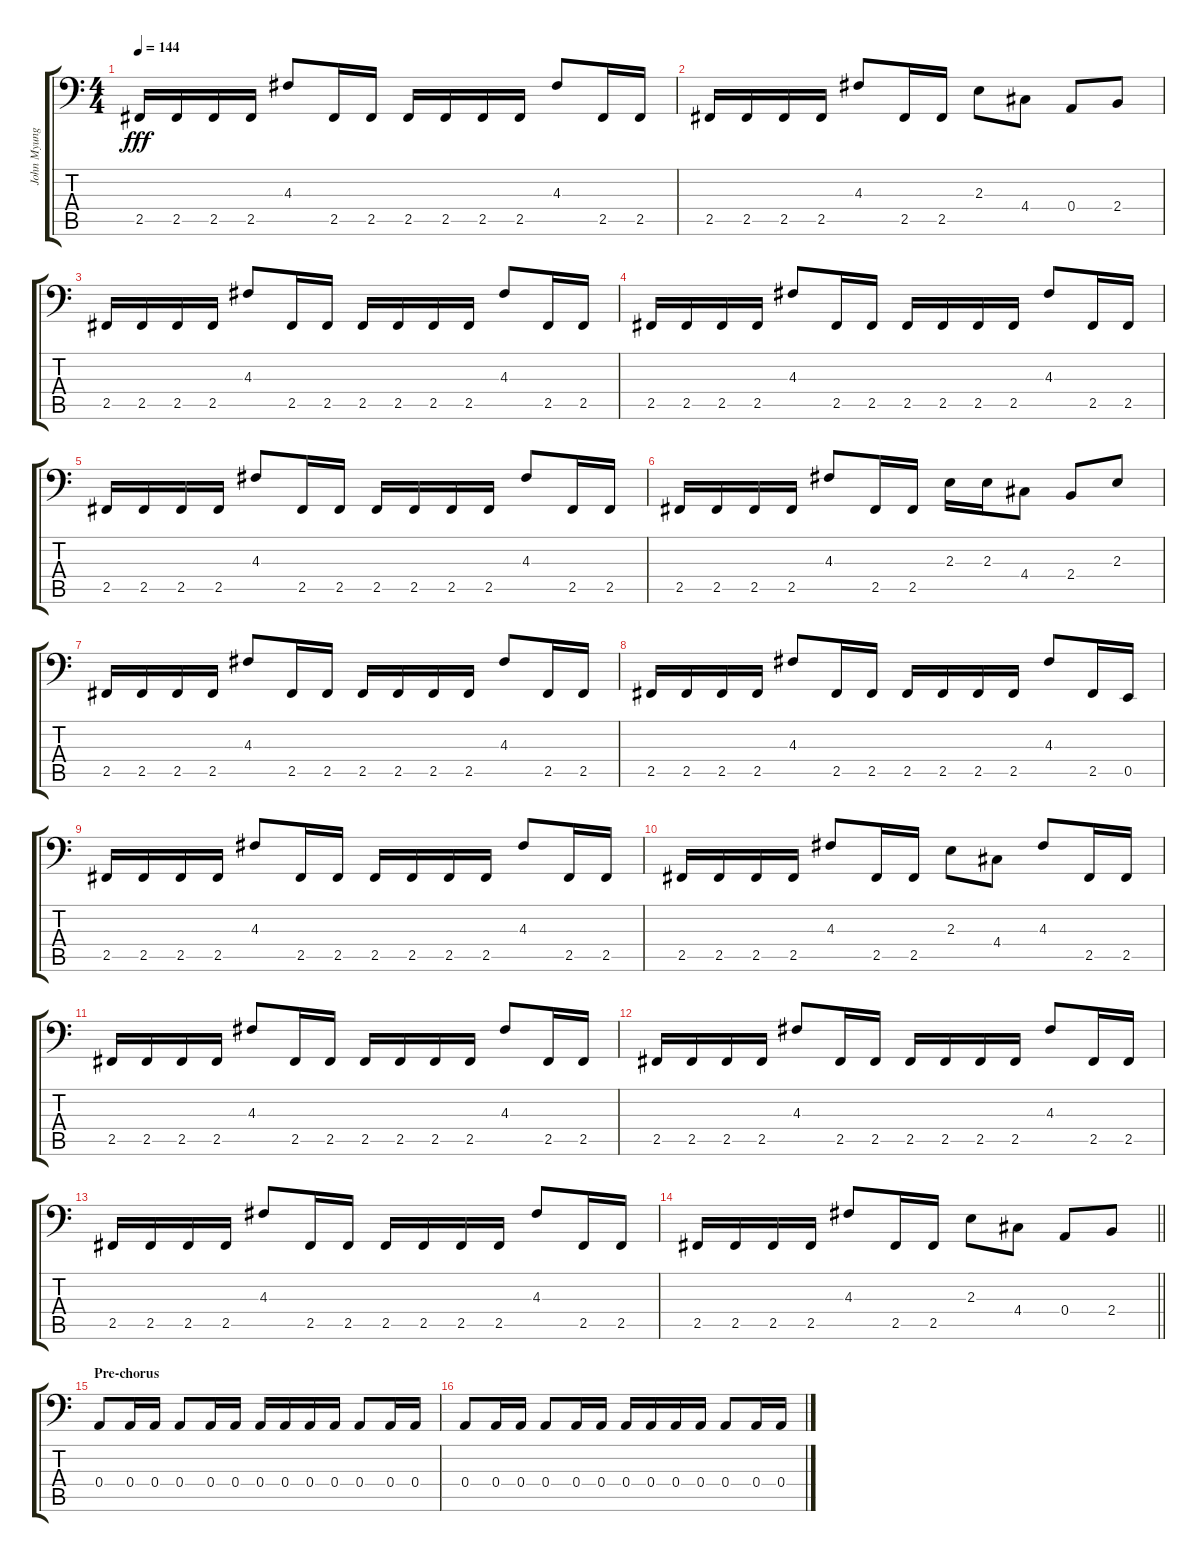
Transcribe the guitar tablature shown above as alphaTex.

\track ("John Myung - bass" "John Myung") {instrument electricbassfinger}
\staff {score tabs}
\tuning (C3 G2 D2 A1 E1 B0) {hide}
\ts (4 4)
\tempo 144
\clef f4
\ks c
2.5.16{dy fff} 2.5.16 2.5.16 2.5.16 4.3.8 2.5.16 2.5.16 2.5.16 2.5.16 2.5.16 2.5.16 4.3.8 2.5.16 2.5.16 |
2.5.16 2.5.16 2.5.16 2.5.16 4.3.8 2.5.16 2.5.16 2.3.8 4.4.8 0.4.8 2.4.8 |
2.5.16 2.5.16 2.5.16 2.5.16 4.3.8 2.5.16 2.5.16 2.5.16 2.5.16 2.5.16 2.5.16 4.3.8 2.5.16 2.5.16 |
2.5.16 2.5.16 2.5.16 2.5.16 4.3.8 2.5.16 2.5.16 2.5.16 2.5.16 2.5.16 2.5.16 4.3.8 2.5.16 2.5.16 |
2.5.16 2.5.16 2.5.16 2.5.16 4.3.8 2.5.16 2.5.16 2.5.16 2.5.16 2.5.16 2.5.16 4.3.8 2.5.16 2.5.16 |
2.5.16 2.5.16 2.5.16 2.5.16 4.3.8 2.5.16 2.5.16 2.3.16 2.3.16 4.4.8 2.4.8 2.3.8 |
2.5.16 2.5.16 2.5.16 2.5.16 4.3.8 2.5.16 2.5.16 2.5.16 2.5.16 2.5.16 2.5.16 4.3.8 2.5.16 2.5.16 |
2.5.16 2.5.16 2.5.16 2.5.16 4.3.8 2.5.16 2.5.16 2.5.16 2.5.16 2.5.16 2.5.16 4.3.8 2.5.16 0.5.16 |
2.5.16 2.5.16 2.5.16 2.5.16 4.3.8 2.5.16 2.5.16 2.5.16 2.5.16 2.5.16 2.5.16 4.3.8 2.5.16 2.5.16 |
2.5.16 2.5.16 2.5.16 2.5.16 4.3.8 2.5.16 2.5.16 2.3.8 4.4.8 4.3.8 2.5.16 2.5.16 |
2.5.16 2.5.16 2.5.16 2.5.16 4.3.8 2.5.16 2.5.16 2.5.16 2.5.16 2.5.16 2.5.16 4.3.8 2.5.16 2.5.16 |
2.5.16 2.5.16 2.5.16 2.5.16 4.3.8 2.5.16 2.5.16 2.5.16 2.5.16 2.5.16 2.5.16 4.3.8 2.5.16 2.5.16 |
2.5.16 2.5.16 2.5.16 2.5.16 4.3.8 2.5.16 2.5.16 2.5.16 2.5.16 2.5.16 2.5.16 4.3.8 2.5.16 2.5.16 |
\barLineRight lightlight
2.5.16 2.5.16 2.5.16 2.5.16 4.3.8 2.5.16 2.5.16 2.3.8 4.4.8 0.4.8 2.4.8 |
\section ("" "Pre-chorus")
0.4.8 0.4.16 0.4.16 0.4.8 0.4.16 0.4.16 0.4.16 0.4.16 0.4.16 0.4.16 0.4.8 0.4.16 0.4.16 |
0.4.8 0.4.16 0.4.16 0.4.8 0.4.16 0.4.16 0.4.16 0.4.16 0.4.16 0.4.16 0.4.8 0.4.16 0.4.16
